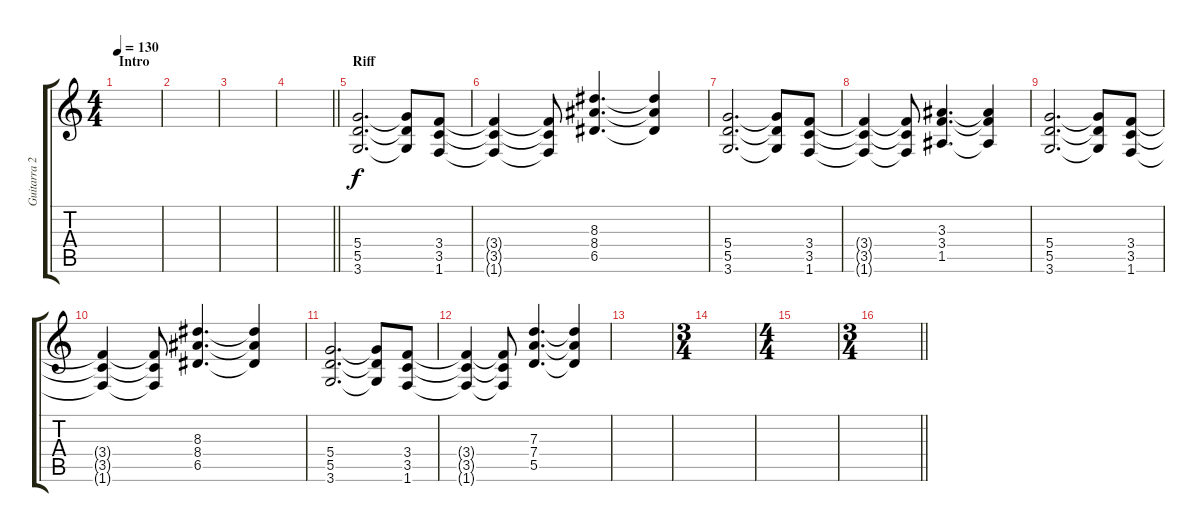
\track ("Guitarra 2" "Guitarra 2") {instrument distortionguitar}
\staff {score tabs}
\tuning (E4 B3 G3 D3 A2 E2) {hide}
\ts (4 4)
\section ("" "Intro")
\tempo 130
\clef g2
\ks c
|
|
|
\barLineRight lightlight
|
\section ("" "Riff")
(5.4 5.5 3.6).2{d} (5.4{t} 5.5{t} 3.6{t}).8 (3.4 3.5 1.6).8 |
(3.4{t} 3.5{t} 1.6{t}).4 (3.4{t} 3.5{t} 1.6{t}).8 (8.3 8.4 6.5).4{d} (8.3{t} 8.4{t} 6.5{t}).4 |
(5.4 5.5 3.6).2{d} (5.4{t} 5.5{t} 3.6{t}).8 (3.4 3.5 1.6).8 |
(3.4{t} 3.5{t} 1.6{t}).4 (3.4{t} 3.5{t} 1.6{t}).8 (3.3 3.4 1.5).4{d} (3.3{t} 3.4{t} 1.5{t}).4 |
(5.4 5.5 3.6).2{d} (5.4{t} 5.5{t} 3.6{t}).8 (3.4 3.5 1.6).8 |
(3.4{t} 3.5{t} 1.6{t}).4 (3.4{t} 3.5{t} 1.6{t}).8 (8.3 8.4 6.5).4{d} (8.3{t} 8.4{t} 6.5{t}).4 |
(5.4 5.5 3.6).2{d} (5.4{t} 5.5{t} 3.6{t}).8 (3.4 3.5 1.6).8 |
(3.4{t} 3.5{t} 1.6{t}).4 (3.4{t} 3.5{t} 1.6{t}).8 (7.3 7.4 5.5).4{d} (7.3{t} 7.4{t} 5.5{t}).4 |
|
\ts (3 4)
|
\ts (4 4)
|
\ts (3 4)
\barLineRight lightlight
